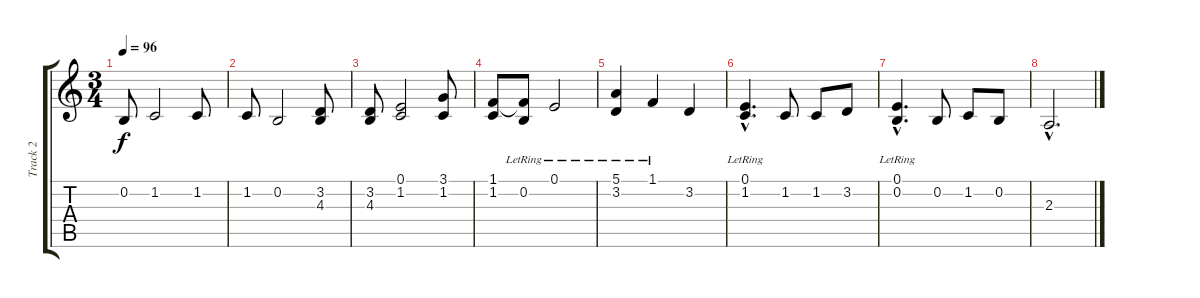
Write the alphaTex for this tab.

\track ("Track 2" "Track 2") {instrument stringensemble1}
\staff {score tabs}
\tuning (E4 B3 G3 D3 A2 E2) {hide}
\ts (3 4)
\tempo 96
\clef g2
\ks c
0.2.8{dy f} 1.2.2 1.2.8 |
1.2.8 0.2.2 (3.2 4.3).8 |
(3.2 4.3).8 (0.1 1.2).2 (3.1 1.2).8 |
(1.1 1.2).8 (1.1{t} 0.2{lr}).8 0.1{lr}.2 |
(5.1 3.2{lr}).4 1.1{lr}.4 3.2.4 |
(0.1{hac lr} 1.2{hac}).4{d} 1.2.8 1.2.8 3.2.8 |
(0.1{hac} 0.2{hac lr}).4{d} 0.2.8 1.2.8 0.2.8 |
2.3{hac}.2{d}
